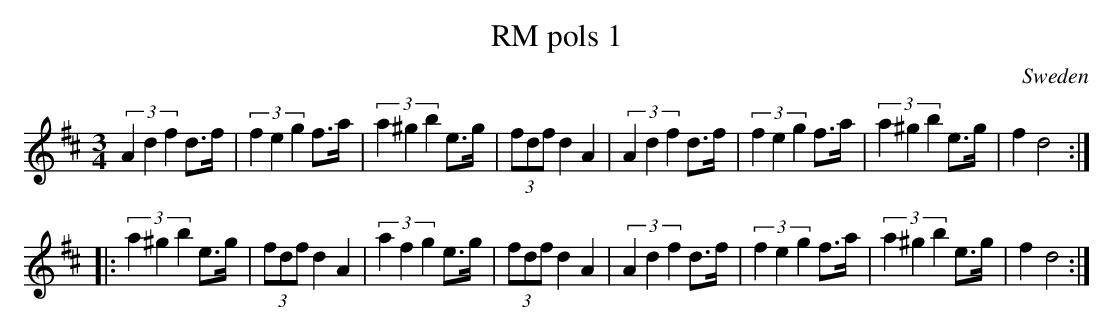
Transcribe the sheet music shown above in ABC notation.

X:1
T:RM pols 1
L:1/8
M:3/4
O:Sweden
K:D
(3A2d2f2 d>f | (3f2e2g2 f>a | (3a2 ^g2b2 e>g | (3fdf d2 A2 | \
(3A2d2f2 d>f | (3f2e2 g2 f>a | (3a2 ^g2b2 e>g | f2d4 ::
(3a2^g2b2 e>g | (3fdf d2 A2 | (3a2f2g2 e>g | (3fdf d2 A2 |\
(3A2d2f2 d>f | (3f2e2g2 f>a | (3a2 ^g2b2 e>g | f2d4:|
